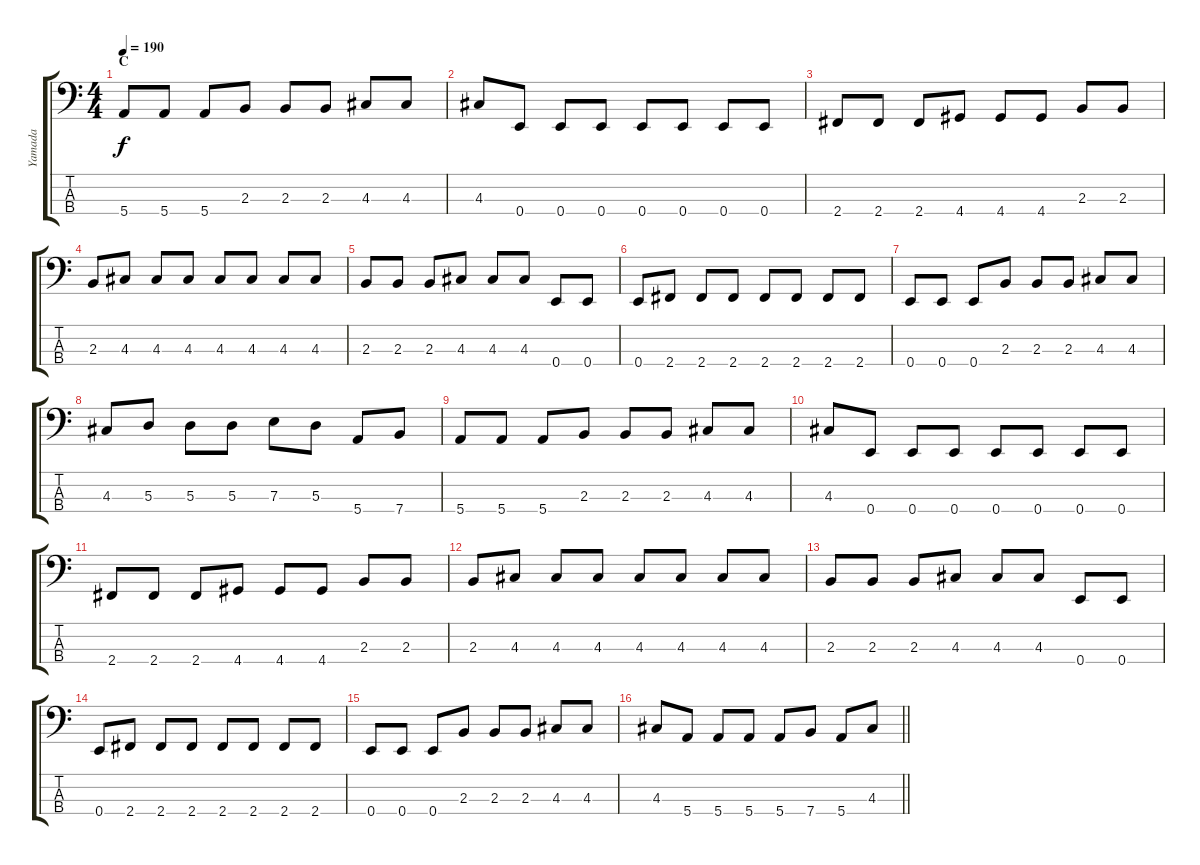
\track ("Yamada" "Yamada") {instrument electricbasspick}
\staff {score tabs}
\tuning (G2 D2 A1 E1) {hide}
\ts (4 4)
\section ("" "C")
\tempo 190
\clef f4
\ks c
5.4.8{dy f} 5.4.8 5.4.8 2.3.8 2.3.8 2.3.8 4.3.8 4.3.8 |
4.3.8 0.4.8 0.4.8 0.4.8 0.4.8 0.4.8 0.4.8 0.4.8 |
2.4.8 2.4.8 2.4.8 4.4.8 4.4.8 4.4.8 2.3.8 2.3.8 |
2.3.8 4.3.8 4.3.8 4.3.8 4.3.8 4.3.8 4.3.8 4.3.8 |
2.3.8 2.3.8 2.3.8 4.3.8 4.3.8 4.3.8 0.4.8 0.4.8 |
0.4.8 2.4.8 2.4.8 2.4.8 2.4.8 2.4.8 2.4.8 2.4.8 |
0.4.8 0.4.8 0.4.8 2.3.8 2.3.8 2.3.8 4.3.8 4.3.8 |
4.3.8 5.3.8 5.3.8 5.3.8 7.3.8 5.3.8 5.4.8 7.4.8 |
5.4.8 5.4.8 5.4.8 2.3.8 2.3.8 2.3.8 4.3.8 4.3.8 |
4.3.8 0.4.8 0.4.8 0.4.8 0.4.8 0.4.8 0.4.8 0.4.8 |
2.4.8 2.4.8 2.4.8 4.4.8 4.4.8 4.4.8 2.3.8 2.3.8 |
2.3.8 4.3.8 4.3.8 4.3.8 4.3.8 4.3.8 4.3.8 4.3.8 |
2.3.8 2.3.8 2.3.8 4.3.8 4.3.8 4.3.8 0.4.8 0.4.8 |
0.4.8 2.4.8 2.4.8 2.4.8 2.4.8 2.4.8 2.4.8 2.4.8 |
0.4.8 0.4.8 0.4.8 2.3.8 2.3.8 2.3.8 4.3.8 4.3.8 |
\barLineRight lightlight
4.3.8 5.4.8 5.4.8 5.4.8 5.4.8 7.4.8 5.4.8 4.3.8
